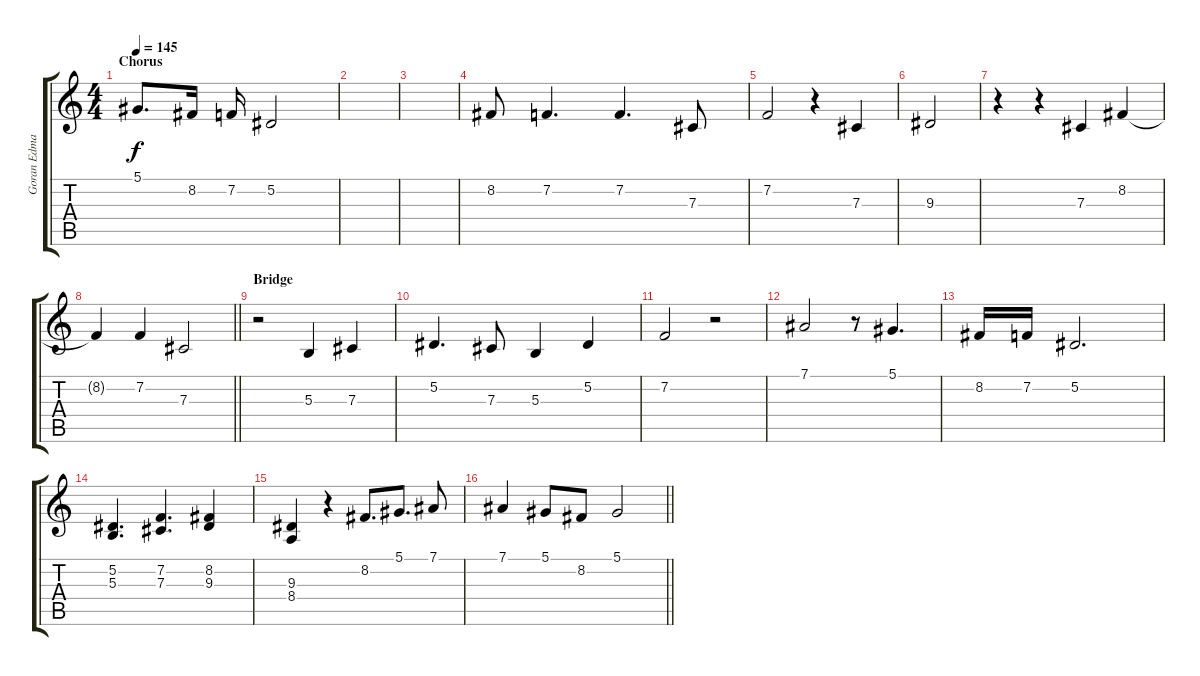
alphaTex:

\track ("Goran Edman" "Goran Edma") {instrument lead2sawtooth}
\staff {score tabs}
\tuning (Eb4 Bb3 Gb3 Db3 Ab2 Eb2) {hide}
\ts (4 4)
\section ("" "Chorus")
\tempo 145
\clef g2
\ks c
5.1{t}.8{d dy f} 8.2.16 7.2.16 5.2.2 |
|
|
8.2.8 7.2.4{d} 7.2.4{d} 7.3.8 |
7.2.2 r.4 7.3.4 |
9.3.2 |
r.4 r.4 7.3.4 8.2.4 |
\barLineRight lightlight
8.2{t}.4 7.2.4 7.3.2 |
\section ("" "Bridge")
r.2 5.3.4 7.3.4 |
5.2.4{d} 7.3.8 5.3.4 5.2.4 |
7.2.2 r.2 |
7.1.2 r.8 5.1.4{d} |
8.2.16 7.2.16 5.2.2{d} |
(5.2 5.3).4{d} (7.2 7.3).4{d} (8.2 9.3).4 |
(9.3 8.4).4 r.4 8.2.8{d} 5.1.8{d} 7.1.8 |
\barLineRight lightlight
7.1.4 5.1.8 8.2.8 5.1.2
